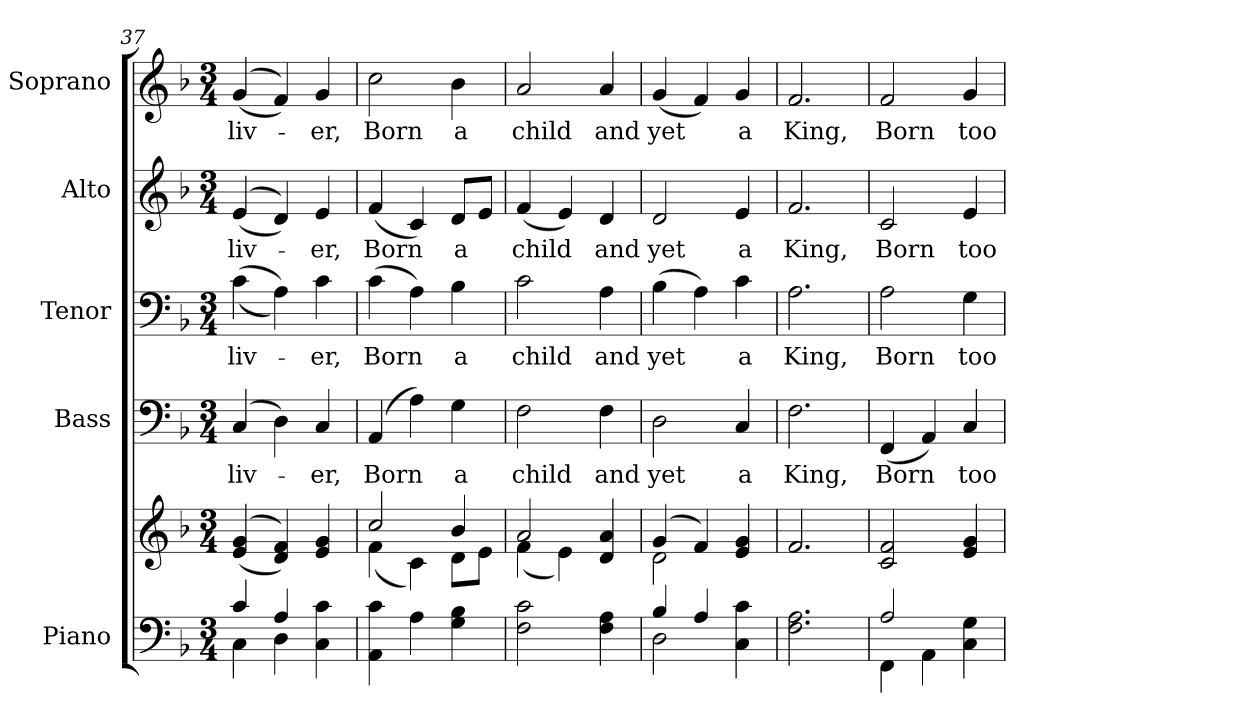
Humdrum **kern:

**kern	**kern	**kern	**text	**kern	**text	**kern	**text	**kern	**text
*part5	*part5	*part4	*part4	*part3	*part3	*part2	*part2	*part1	*part1
*staff6	*staff5	*staff4	*staff4	*staff3	*staff3	*staff2	*staff2	*staff1	*staff1
*I"Piano	*	*I"Bass	*	*I"Tenor	*	*I"Alto	*	*I"Soprano	*
*I'Pno.	*	*I'B.	*	*I'T.	*	*I'A.	*	*I'S.	*
*clefF4	*clefG2	*clefF4	*	*clefF4	*	*clefG2	*	*clefG2	*
*k[b-]	*k[b-]	*k[b-]	*	*k[b-]	*	*k[b-]	*	*k[b-]	*
*F:	*F:	*F:	*	*F:	*	*F:	*	*F:	*
*M3/4	*M3/4	*M3/4	*	*M3/4	*	*M3/4	*	*M3/4	*
=37	=37	=37	=37	=37	=37	=37	=37	=37	=37
*^	*	*	*	*	*	*	*	*	*
!	!	!	!	!LO:LY:b:color=#000000	!	!	!	!	!	!
!	!	!	!	!	!	!LO:LY:b:color=#000000	!	!	!	!
!	!	!	!	!	!	!	!	!LO:LY:b:color=#000000	!	!
!	!	!	!	!	!	!	!	!	!	!LO:LY:b:color=#000000
4ci/	4Ci\	((4ei/ 4gi	(4Ci/	-liv-	((4ci\	-liv-	((4ei/	-liv-	((4gi/	-liv-
4Ai/	4Di\	4di/ 4fi))	4Di\)	.	4Ai\))	.	4di/))	.	4fi/))	.
!	!	!	!	!LO:LY:b:color=#000000	!	!	!	!	!	!
!	!	!	!	!	!	!LO:LY:b:color=#000000	!	!	!	!
!	!	!	!	!	!	!	!	!LO:LY:b:color=#000000	!	!
!	!	!	!	!	!	!	!	!	!	!LO:LY:b:color=#000000
4Ci\ 4ci	4ryy	4ei/ 4gi	4Ci/	-er,	4ci\	-er,	4ei/	-er,	4gi/	-er,
*v	*v	*	*	*	*	*	*	*	*	*
!!LO:PB:g=z
=38	=38	=38	=38	=38	=38	=38	=38	=38	=38
*	*^	*	*	*	*	*	*	*	*
*^	*	*	*	*	*	*	*	*	*	*
!	!	!	!	!	!LO:LY:b:color=#000000	!	!	!	!	!	!
*v	*v	*	*	*	*	*	*	*	*	*	*
*^	*	*	*	*	*	*	*	*	*	*
!	!	!	!	!	!	!	!LO:LY:b:color=#000000	!	!	!	!
*v	*v	*	*	*	*	*	*	*	*	*	*
*^	*	*	*	*	*	*	*	*	*	*
!	!	!	!	!	!	!	!	!	!LO:LY:b:color=#000000	!	!
*v	*v	*	*	*	*	*	*	*	*	*	*
*^	*	*	*	*	*	*	*	*	*	*
!	!	!	!	!	!	!	!	!	!	!	!LO:LY:b:color=#000000
*v	*v	*	*	*	*	*	*	*	*	*	*
4AAi\ 4ci	2cci/	(4fi\	(4AAi/	Born	(4ci\	Born	(4fi/	Born	2cci\	Born
4Ai\	.	4ci\)	4Ai\)	.	4Ai\)	.	4ci/)	.	.	.
!	!	!	!	!LO:LY:b:color=#000000	!	!	!	!	!	!
!	!	!	!	!	!	!LO:LY:b:color=#000000	!	!	!	!
!	!	!	!	!	!	!	!	!LO:LY:b:color=#000000	!	!
!	!	!	!	!	!	!	!	!	!	!LO:LY:b:color=#000000
4Gi\ 4B-i	4b-i/	8di\L	4Gi\	a	4B-i\	a	8di/L	a	4b-i\	a
.	.	8ei\J	.	.	.	.	8ei/J	.	.	.
=39	=39	=39	=39	=39	=39	=39	=39	=39	=39	=39
!	!	!	!	!LO:LY:b:color=#000000	!	!	!	!	!	!
!	!	!	!	!	!	!LO:LY:b:color=#000000	!	!	!	!
!	!	!	!	!	!	!	!	!LO:LY:b:color=#000000	!	!
!	!	!	!	!	!	!	!	!	!	!LO:LY:b:color=#000000
2Fi\ 2ci	2ai/	(4fi\	2Fi\	child	2ci\	child	(4fi/	child	2ai/	child
.	.	4ei\)	.	.	.	.	4ei/)	.	.	.
!	!	!	!	!LO:LY:b:color=#000000	!	!	!	!	!	!
!	!	!	!	!	!	!LO:LY:b:color=#000000	!	!	!	!
!	!	!	!	!	!	!	!	!LO:LY:b:color=#000000	!	!
!	!	!	!	!	!	!	!	!	!	!LO:LY:b:color=#000000
4Fi\ 4Ai	4di/ 4ai	4ryy	4Fi\	and	4Ai\	and	4di/	and	4ai/	and
=40	=40	=40	=40	=40	=40	=40	=40	=40	=40	=40
*^	*	*	*	*	*	*	*	*	*	*
!	!	!	!	!	!LO:LY:b:color=#000000	!	!	!	!	!	!
!	!	!	!	!	!	!	!LO:LY:b:color=#000000	!	!	!	!
!	!	!	!	!	!	!	!	!	!LO:LY:b:color=#000000	!	!
!	!	!	!	!	!	!	!	!	!	!	!LO:LY:b:color=#000000
4B-i/	2Di\	(4gi/	2di\	2Di\	yet	(4B-i\	yet	2di/	yet	(4gi/	yet
4Ai/	.	4fi/)	.	.	.	4Ai\)	.	.	.	4fi/)	.
!	!	!	!	!	!LO:LY:b:color=#000000	!	!	!	!	!	!
!	!	!	!	!	!	!	!LO:LY:b:color=#000000	!	!	!	!
!	!	!	!	!	!	!	!	!	!LO:LY:b:color=#000000	!	!
!	!	!	!	!	!	!	!	!	!	!	!LO:LY:b:color=#000000
4Ci\ 4ci	4ryy	4ei/ 4gi	4ryy	4Ci/	a	4ci\	a	4ei/	a	4gi/	a
*v	*v	*	*	*	*	*	*	*	*	*	*
*	*v	*v	*	*	*	*	*	*	*	*
=41	=41	=41	=41	=41	=41	=41	=41	=41	=41
*^	*^	*	*	*	*	*	*	*	*
!	!	!	!	!	!LO:LY:b:color=#000000	!	!	!	!	!	!
*v	*v	*	*	*	*	*	*	*	*	*	*
*	*v	*v	*	*	*	*	*	*	*	*
*^	*^	*	*	*	*	*	*	*	*
!	!	!	!	!	!	!	!LO:LY:b:color=#000000	!	!	!	!
*v	*v	*	*	*	*	*	*	*	*	*	*
*	*v	*v	*	*	*	*	*	*	*	*
*^	*^	*	*	*	*	*	*	*	*
!	!	!	!	!	!	!	!	!	!LO:LY:b:color=#000000	!	!
*v	*v	*	*	*	*	*	*	*	*	*	*
*	*v	*v	*	*	*	*	*	*	*	*
*^	*^	*	*	*	*	*	*	*	*
!	!	!	!	!	!	!	!	!	!	!	!LO:LY:b:color=#000000
*v	*v	*	*	*	*	*	*	*	*	*	*
*	*v	*v	*	*	*	*	*	*	*	*
2.Fi\ 2.Ai	2.fi/	2.Fi\	King,	2.Ai\	King,	2.fi/	King,	2.fi/	King,
!!LO:PB:g=z
=42	=42	=42	=42	=42	=42	=42	=42	=42	=42
*^	*	*	*	*	*	*	*	*	*
!	!	!	!	!LO:LY:b:color=#000000	!	!	!	!	!	!
!	!	!	!	!	!	!LO:LY:b:color=#000000	!	!	!	!
!	!	!	!	!	!	!	!	!LO:LY:b:color=#000000	!	!
!	!	!	!	!	!	!	!	!	!	!LO:LY:b:color=#000000
2Ai/	4FFi\	2ci/ 2fi	(4FFi/	Born	2Ai\	Born	2ci/	Born	2fi/	Born
.	4AAi\	.	4AAi/)	.	.	.	.	.	.	.
!	!	!	!	!LO:LY:b:color=#000000	!	!	!	!	!	!
!	!	!	!	!	!	!LO:LY:b:color=#000000	!	!	!	!
!	!	!	!	!	!	!	!	!LO:LY:b:color=#000000	!	!
!	!	!	!	!	!	!	!	!	!	!LO:LY:b:color=#000000
4Ci\ 4Gi	4ryy	4ei/ 4gi	4Ci/	too	4Gi\	too	4ei/	too	4gi/	too
*v	*v	*	*	*	*	*	*	*	*	*
=	=	=	=	=	=	=	=	=	=
*-	*-	*-	*-	*-	*-	*-	*-	*-	*-
